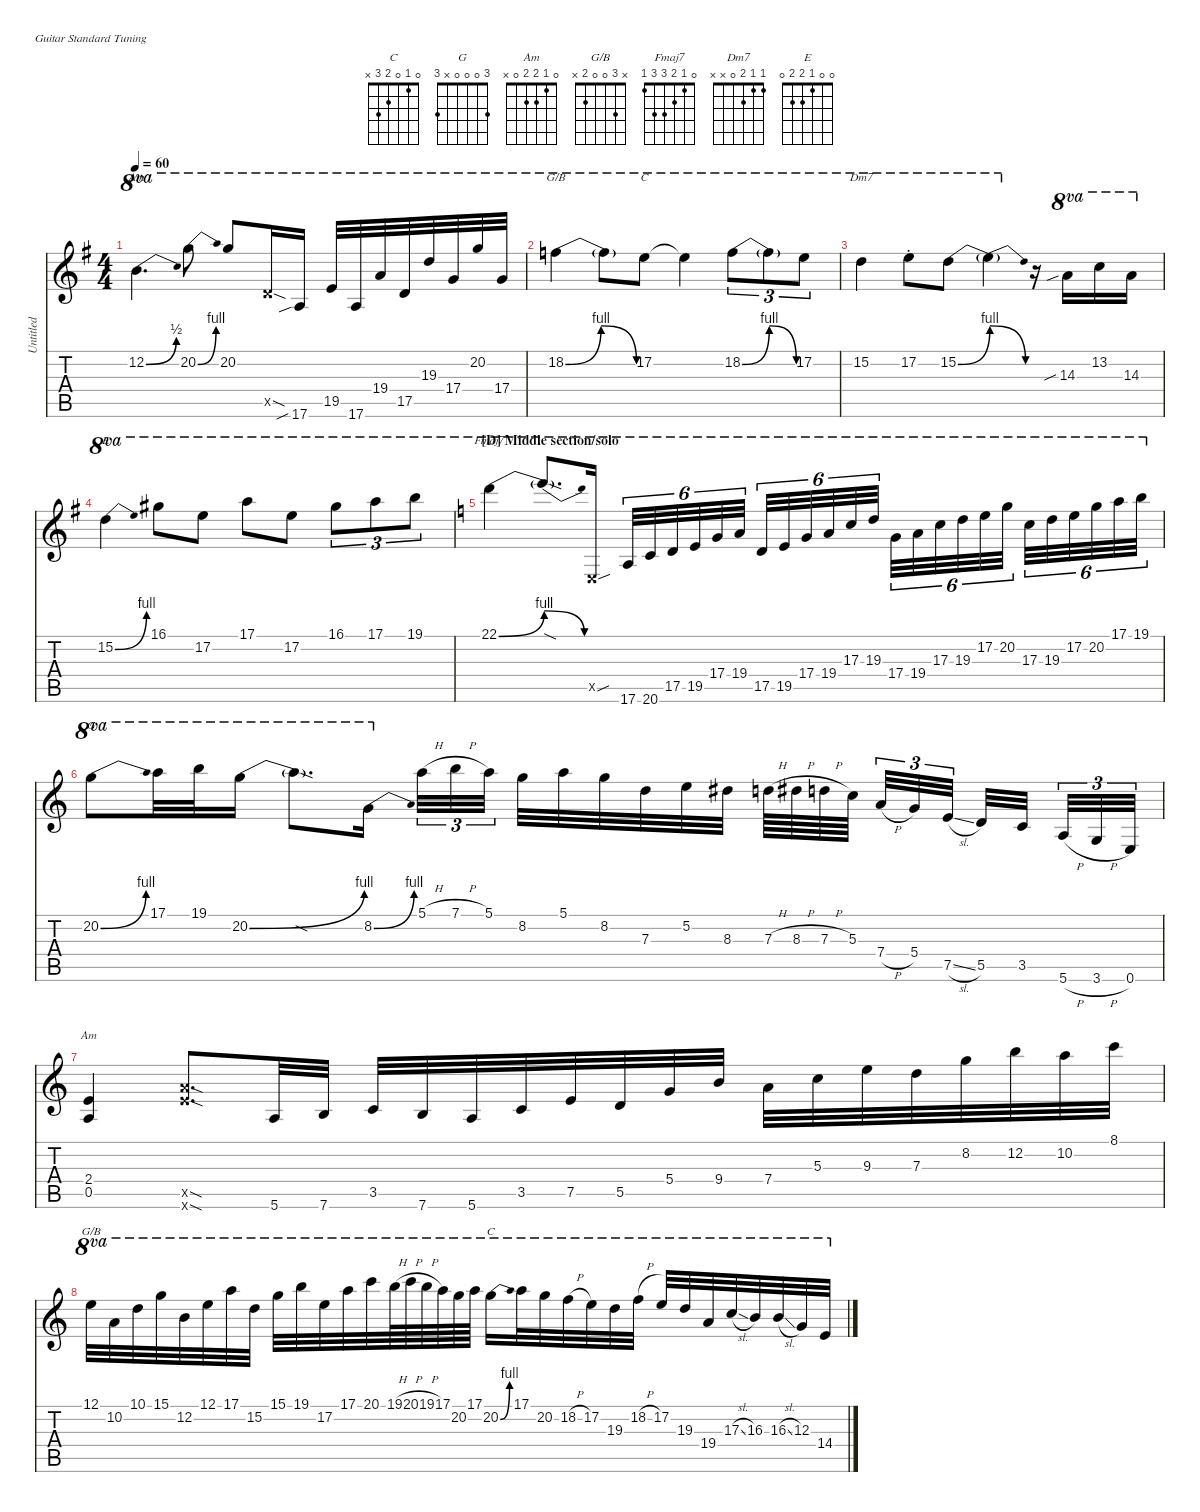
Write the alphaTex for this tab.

\defaultSystemsLayout 4
\hideDynamics
\bracketExtendMode nobrackets
\otherSystemsTrackNameOrientation horizontal
\track ("Untitled" "Untitled") {instrument overdrivenguitar}
\staff {score tabs}
\tuning (E4 B3 G3 D3 A2 E2)
\chord ("C" 0 1 0 2 3 x)
\chord ("G" 3 0 0 0 x 3)
\chord ("Am" 0 1 2 2 0 x)
\chord ("G/B" x 3 0 0 2 x)
\chord ("Fmaj7" 0 1 2 3 3 1)
\chord ("Dm7" 1 1 2 0 x x)
\chord ("E" 0 0 1 2 2 0)
\ts (4 4)
\tempo 60
\clef g2
\ks g
12.2{be (bend 0 0 60 2) acc forcenatural}.4{d ch "Am" ot 8va dy mf beam Down} 20.2{be (bend 0 0 60 4) acc forcenatural}.8{ot 8va beam Down} 20.2{be (hold 0 0 60 0) acc forcenatural}.8{ot 8va beam Up} 17.5{sod x acc forcenatural}.16{ot 8va beam Up} 17.6{sib acc forcenatural}.16{ot 8va beam Up} 19.5{acc forcenatural}.32{ot 8va beam Up} 17.6{acc forcenatural}.32{ot 8va beam Up} 19.4{acc forcenatural}.32{ot 8va beam Up} 17.5{acc forcenatural}.32{ot 8va beam Up} 19.3{acc forcenatural}.32{ot 8va beam Up} 17.4{acc forcenatural}.32{ot 8va beam Up} 20.2{acc forcenatural}.32{ot 8va beam Up} 17.4{acc forcenatural}.32{ot 8va beam Up} |
18.2{be (bendrelease 0 0 30 4 30 4 60 0) acc forcenatural}.4{ch "G/B" ot 8va beam Down} 18.2{t acc forcenatural}.8{ot 8va beam Down} 17.2{acc forcenatural}.8{ch "C" ot 8va beam Down} 17.2{t acc forcenatural}.4{ot 8va beam Down} 18.2{be (bendrelease 0 0 30 4 30 4 60 0) acc forcenatural}.8{tu (3 2) ot 8va beam Down} 18.2{t acc forcenatural}.8{tu (3 2) ot 8va beam Down} 17.2{acc forcenatural}.8{tu (3 2) ot 8va beam Down} |
15.2{acc forcenatural}.4{ch "Dm7" ot 8va beam Down} 17.2{st acc forcenatural}.8{ot 8va beam Down} 15.2{be (bend 0 0 60 4) acc forcenatural}.8{ot 8va beam Down} 15.2{be (release 0 4 60 0) t}.4{ot 8va beam Down} r.16{beam Down} 14.3{sib acc forcenatural}.16{ot 8va beam Down} 13.2{acc forcenatural}.16{ot 8va beam Down} 14.3{acc forcenatural}.16{ot 8va beam Down} |
15.2{be (bend 0 0 60 4) acc forcenatural}.4{ch "E" ot 8va beam Down} 16.1{acc #}.8{ot 8va beam Down} 17.2{acc forcenatural}.8{ot 8va beam Down} 17.1{acc forcenatural}.8{ot 8va beam Down} 17.2{acc forcenatural}.8{ot 8va beam Down} 16.1{acc #}.8{tu (3 2) ot 8va beam Down} 17.1{acc forcenatural}.8{tu (3 2) ot 8va beam Down} 19.1{acc forcenatural}.8{tu (3 2) ot 8va beam Down} |
\section ("D" "Middle section/solo")
\ks c
22.1{be (bend 0 0 60 4)}.4{ch "Fmaj7" ot 8va beam Down} 22.1{be (release 0 4 60 0) sod t}.8{d ot 8va beam Up} 7.5{sou x}.16{ot 8va beam Up} 17.6.32{tu (6 4) ot 8va beam Up} 20.6.32{tu (6 4) ot 8va beam Up} 17.5.32{tu (6 4) ot 8va beam Up} 19.5.32{tu (6 4) ot 8va beam Up} 17.4.32{tu (6 4) ot 8va beam Up} 19.4.32{tu (6 4) ot 8va beam Up} 17.5.32{tu (6 4) ot 8va beam Up} 19.5.32{tu (6 4) ot 8va beam Up} 17.4.32{tu (6 4) ot 8va beam Up} 19.4.32{tu (6 4) ot 8va beam Up} 17.3.32{tu (6 4) ot 8va beam Up} 19.3.32{tu (6 4) ot 8va beam Up} 17.4.32{tu (6 4) ot 8va beam Down} 19.4.32{tu (6 4) ot 8va beam Down} 17.3.32{tu (6 4) ot 8va beam Down} 19.3.32{tu (6 4) ot 8va beam Down} 17.2.32{tu (6 4) ot 8va beam Down} 20.2.32{tu (6 4) ot 8va beam Down} 17.3.32{tu (6 4) ot 8va beam Down} 19.3.32{tu (6 4) ot 8va beam Down} 17.2.32{tu (6 4) ot 8va beam Down} 20.2.32{tu (6 4) ot 8va beam Down} 17.1.32{tu (6 4) ot 8va beam Down} 19.1.32{tu (6 4) ot 8va beam Down} |
20.2{be (bend 0 0 60 4)}.8{ch "G" ot 8va beam Down} 17.1.32{ot 8va beam Down} 19.1.32{ot 8va beam Down} 20.2{be (bend 0 0 60 4)}.16{ot 8va beam Down} 20.2{sod t}.8{d ot 8va beam Down} 8.2{be (bend 0 0 60 4)}.16{ot 8va beam Down} 5.1{h}.32{tu (3 2) beam Down} 7.1{h}.32{tu (3 2) beam Down} 5.1.32{tu (3 2) beam Down} 8.2.32{beam Down} 5.1.32{beam Down} 8.2.32{beam Down} 7.3.32{beam Down} 5.2.32{beam Down} 8.3{acc #}.32{beam Down} 7.3{h}.64{beam Down} 8.3{h acc #}.64{beam Down} 7.3{h}.64{beam Down} 5.3.64{beam Down} 7.4{h}.32{tu (3 2) beam Up} 5.4.32{tu (3 2) beam Up} 7.5{sl}.32{tu (3 2) beam Up} 5.5.32{beam Up} 3.5.32{beam Up} 5.6{h}.32{tu (3 2) beam Up} 3.6{h}.32{tu (3 2) beam Up} 0.6.32{tu (3 2) beam Up} |
(2.4 0.5).4{ch "Am" beam Up} (12.5{sod x} 12.6{sod x}).8{d beam Up} 5.6.32{beam Up} 7.6.32{beam Up} 3.5.32{beam Up} 7.6.32{beam Up} 5.6.32{beam Up} 3.5.32{beam Up} 7.5.32{beam Up} 5.5.32{beam Up} 5.4.32{beam Up} 9.4.32{beam Up} 7.4.32{beam Down} 5.3.32{beam Down} 9.3.32{beam Down} 7.3.32{beam Down} 8.2.32{beam Down} 12.2.32{beam Down} 10.2.32{beam Down} 8.1.32{beam Down} |
12.1.32{ch "G/B" ot 8va beam Down} 10.2.32{ot 8va beam Down} 10.1.32{ot 8va beam Down} 15.1.32{ot 8va beam Down} 12.2.32{ot 8va beam Down} 12.1.32{ot 8va beam Down} 17.1.32{ot 8va beam Down} 15.2.32{ot 8va beam Down} 15.1.32{ot 8va beam Down} 19.1.32{ot 8va beam Down} 17.2.32{ot 8va beam Down} 17.1.32{ot 8va beam Down} 20.1.32{ot 8va beam Down} 19.1{h}.64{ot 8va beam Down} 20.1{h}.64{ot 8va beam Down} 19.1{h}.64{ot 8va beam Down} 17.1.64{ot 8va beam Down} 20.2.64{ot 8va beam Down} 17.1.64{ot 8va beam Down} 20.2{be (bend 0 0 60 4)}.16{ch "C" ot 8va beam Down} 17.1.32{ot 8va beam Down} 20.2.32{ot 8va beam Down} 18.2{h}.32{ot 8va beam Down} 17.2.32{ot 8va beam Down} 19.3.32{ot 8va beam Down} 18.2{h}.32{ot 8va beam Down} 17.2.32{ot 8va beam Up} 19.3.32{ot 8va beam Up} 19.4.32{ot 8va beam Up} 17.3{sl}.32{ot 8va beam Up} 16.3.32{ot 8va beam Up} 16.3{sl}.32{ot 8va beam Up} 12.3.32{ot 8va beam Up} 14.4.32{ot 8va beam Up}
